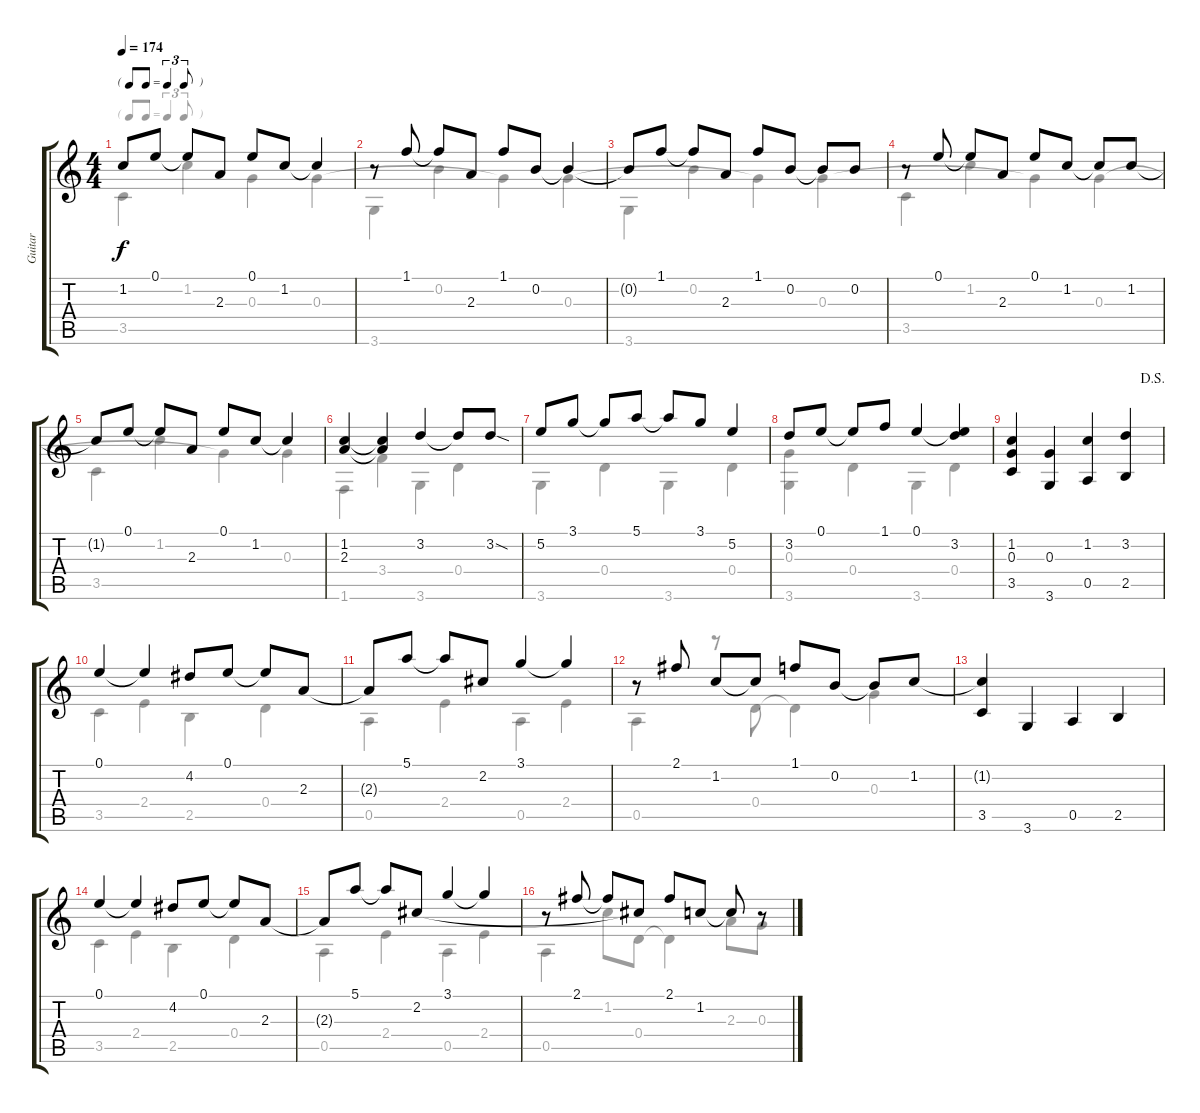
\track ("Guitar" "Guitar") {instrument acousticguitarnylon}
\staff {score tabs}
\tuning (E4 B3 G3 D3 A2 E2) {hide}
\voice
\ts (4 4)
\tf triplet8th
\tempo 174
\clef g2
\ks c
1.2{t}.8{dy f} 0.1.8 0.1{t}.8 2.3.8 0.1.8 1.2.8 1.2{t}.4 |
r.8 1.1.8 1.1{t}.8 2.3.8 1.1.8 0.2.8 0.2{t}.4 |
0.2{t}.8 1.1.8 1.1{t}.8 2.3.8 1.1.8 0.2.8 0.2{t}.8 0.2.8 |
r.8 0.1.8 0.1{t}.8 2.3.8 0.1.8 1.2.8 1.2{t}.8 1.2.8 |
1.2{t}.8 0.1.8 0.1{t}.8 2.3.8 0.1.8 1.2.8 1.2{t}.4 |
(1.2 2.3).4 (1.2{t} 2.3{t}).4 3.2.4 3.2{t}.8 3.2{sod}.8 |
5.2.8 3.1.8 3.1{t}.8 5.1.8 5.1{t}.8 3.1.8 5.2.4 |
3.2.8 0.1.8 0.1{t}.8 1.1.8 0.1.4 (0.1{t} 3.2).4 |
\jump dalsegno
(1.2 0.3 3.5).4 (0.3 3.6).4 (1.2 0.5).4 (3.2 2.5).4 |
0.1.4 0.1{t}.4 4.2.8 0.1.8 0.1{t}.8 2.3.8 |
2.3{t}.8 5.1.8 5.1{t}.8 2.2.8 3.1.4 3.1{t}.4 |
r.8 2.1.8 1.2.8 1.2{t}.8 1.1.8 0.2.8 0.2{t}.8 1.2.8 |
(1.2{t} 3.5).4 3.6.4 0.5.4 2.5.4 |
0.1.4 0.1{t}.4 4.2.8 0.1.8 0.1{t}.8 2.3.8 |
2.3{t}.8 5.1.8 5.1{t}.8 2.2.8 3.1.4 3.1{t}.4 |
r.8 2.1.8 2.1{t}.8 2.2{t}.8 2.1.8 1.2.8 1.2{t}.8 r.8
\voice
\clef g2
\ottava regular
\simile none
\ks c
3.5.4{dy f} 1.2.4 0.3{t}.4 0.3.4 |
3.6.4 0.2.4 0.3{t}.4 0.3.4 |
3.6.4 0.2.4 0.3{t}.4 0.3.4 |
3.5.4 1.2.4 0.3{t}.4 0.3.4 |
3.5.4 1.2.4 0.3{t}.4 0.3.4 |
1.6.4 3.4.4 3.6.4 0.4.4 |
3.6.4 0.4.4 3.6.4 0.4.4 |
(0.3 3.6).4 0.4.4 3.6.4 0.4.4 |
|
3.5.4 2.4.4 2.5.4 0.4.4 |
0.5.4 2.4.4 0.5.4 2.4.4 |
0.5.4 r.8 0.4.8 0.4{t}.4 0.3.4 |
|
3.5.4 2.4.4 2.5.4 0.4.4 |
0.5.4 2.4.4 0.5.4 2.4.4 |
0.5.4 1.2.8 0.4.8 0.4{t}.4 2.3.8 0.3.8
